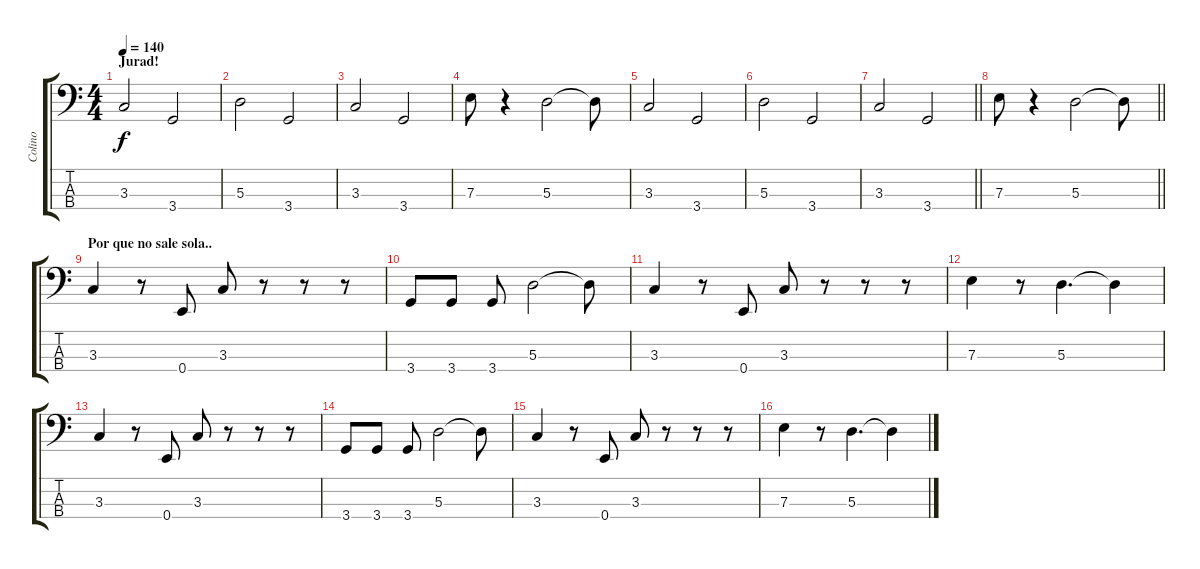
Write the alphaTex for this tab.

\track ("Colino" "Colino") {instrument electricbassfinger}
\staff {score tabs}
\tuning (G2 D2 A1 E1) {hide}
\ts (4 4)
\section ("" "Jurad!")
\tempo 140
\clef f4
\ks c
3.3.2{dy f} 3.4.2 |
5.3.2 3.4.2 |
3.3.2 3.4.2 |
7.3.8 r.4 5.3.2 5.3{t}.8 |
3.3.2 3.4.2 |
5.3.2 3.4.2 |
\barLineRight lightlight
3.3.2 3.4.2 |
\barLineRight lightlight
7.3.8 r.4 5.3.2 5.3{t}.8 |
\section ("" "Por que no sale sola..")
3.3.4 r.8 0.4.8 3.3.8 r.8 r.8 r.8 |
3.4.8 3.4.8 3.4.8 5.3.2 5.3{t}.8 |
3.3.4 r.8 0.4.8 3.3.8 r.8 r.8 r.8 |
7.3.4 r.8 5.3.4{d} 5.3{t}.4 |
3.3.4 r.8 0.4.8 3.3.8 r.8 r.8 r.8 |
3.4.8 3.4.8 3.4.8 5.3.2 5.3{t}.8 |
3.3.4 r.8 0.4.8 3.3.8 r.8 r.8 r.8 |
7.3.4 r.8 5.3.4{d} 5.3{t}.4
